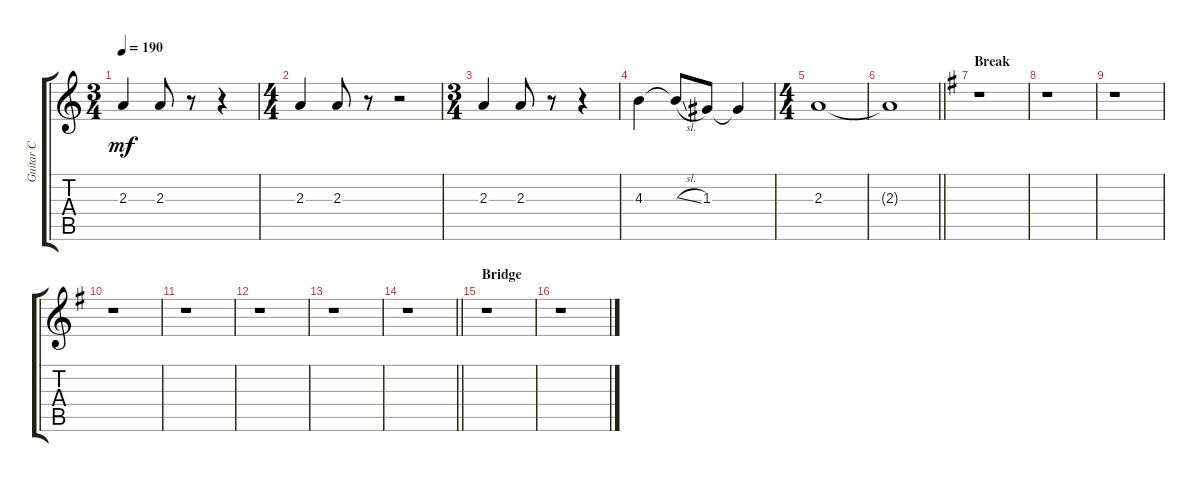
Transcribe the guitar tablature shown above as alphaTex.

\track ("Guitar C" "Guitar C") {instrument overdrivenguitar}
\staff {score tabs}
\tuning (E4 B3 G3 D3 A2 E2) {hide}
\ts (3 4)
\tempo 190
\clef g2
\ks c
2.3.4{dy mf} 2.3.8 r.8 r.4 |
\ts (4 4)
2.3.4 2.3.8 r.8 r.2 |
\ts (3 4)
2.3.4 2.3.8 r.8 r.4 |
4.3.4 4.3{sl t}.8 1.3.8 1.3{t}.4 |
\ts (4 4)
2.3.1 |
\barLineRight lightlight
2.3{t}.1 |
\section ("" "Break")
\ks g
r.1 |
r.1 |
r.1 |
r.1 |
r.1 |
r.1 |
r.1 |
\barLineRight lightlight
r.1 |
\section ("" "Bridge")
r.1 |
r.1
